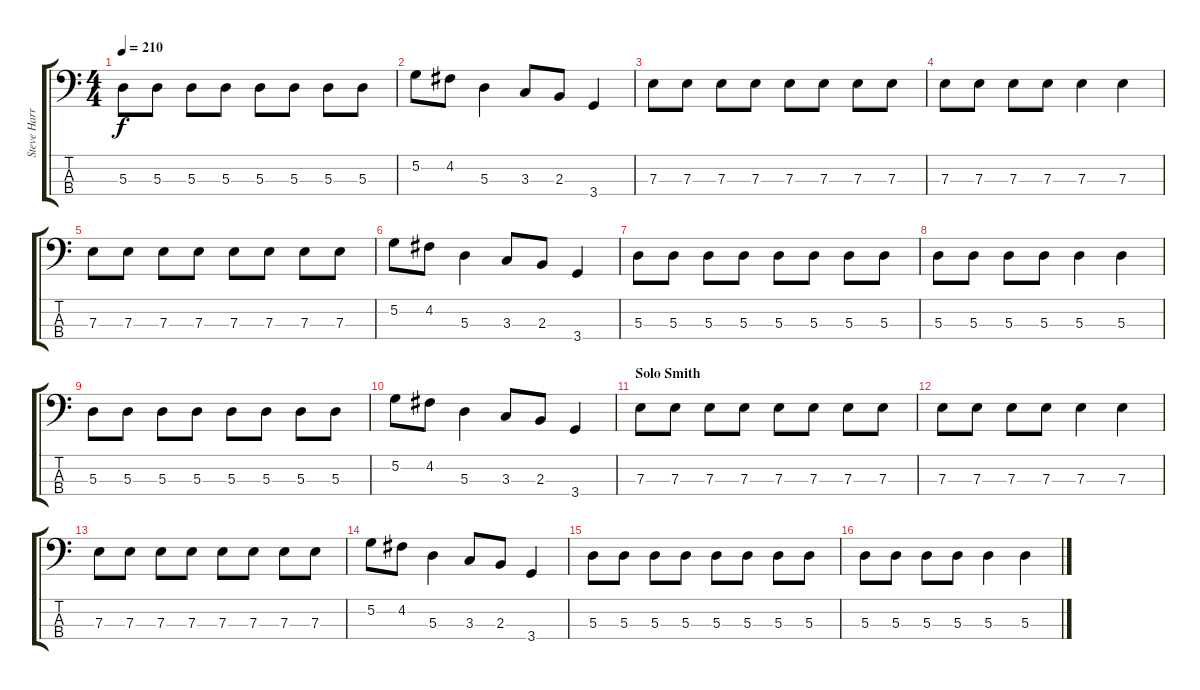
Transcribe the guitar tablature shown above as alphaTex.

\track ("Steve Harris" "Steve Harr") {instrument electricbassfinger}
\staff {score tabs}
\tuning (G2 D2 A1 E1) {hide}
\ts (4 4)
\tempo 210
\clef f4
\ks c
5.3.8{dy f} 5.3.8 5.3.8 5.3.8 5.3.8 5.3.8 5.3.8 5.3.8 |
5.2.8 4.2.8 5.3.4 3.3.8 2.3.8 3.4.4 |
7.3.8 7.3.8 7.3.8 7.3.8 7.3.8 7.3.8 7.3.8 7.3.8 |
7.3.8 7.3.8 7.3.8 7.3.8 7.3.4 7.3.4 |
7.3.8 7.3.8 7.3.8 7.3.8 7.3.8 7.3.8 7.3.8 7.3.8 |
5.2.8 4.2.8 5.3.4 3.3.8 2.3.8 3.4.4 |
5.3.8 5.3.8 5.3.8 5.3.8 5.3.8 5.3.8 5.3.8 5.3.8 |
5.3.8 5.3.8 5.3.8 5.3.8 5.3.4 5.3.4 |
5.3.8 5.3.8 5.3.8 5.3.8 5.3.8 5.3.8 5.3.8 5.3.8 |
5.2.8 4.2.8 5.3.4 3.3.8 2.3.8 3.4.4 |
\section ("" "Solo Smith")
7.3.8 7.3.8 7.3.8 7.3.8 7.3.8 7.3.8 7.3.8 7.3.8 |
7.3.8 7.3.8 7.3.8 7.3.8 7.3.4 7.3.4 |
7.3.8 7.3.8 7.3.8 7.3.8 7.3.8 7.3.8 7.3.8 7.3.8 |
5.2.8 4.2.8 5.3.4 3.3.8 2.3.8 3.4.4 |
5.3.8 5.3.8 5.3.8 5.3.8 5.3.8 5.3.8 5.3.8 5.3.8 |
5.3.8 5.3.8 5.3.8 5.3.8 5.3.4 5.3.4
